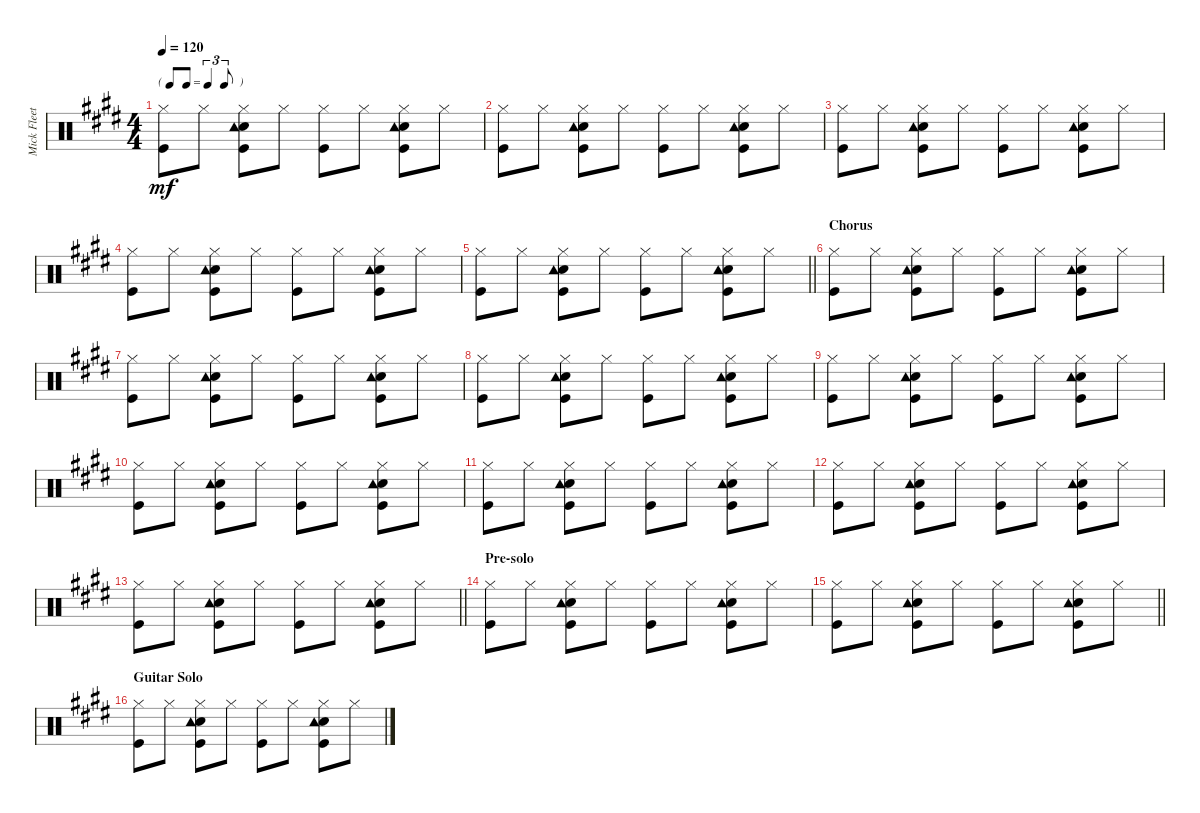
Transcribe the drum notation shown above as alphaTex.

\track ("Mick Fleetwood (Drums)" "Mick Fleet") {instrument percussion}
\staff {score}
\articulation defaults
\ts (4 4)
\tf triplet8th
\tempo 120
\clef neutral
\ks e
("Kick (hit)" "Hi-Hat (closed)").8{dy mf} "Hi-Hat (closed)".8 ("Kick (hit)" "Snare (hit) 2" "Hi-Hat (closed)" "Tambourine (hit)").8 "Hi-Hat (closed)".8 ("Kick (hit)" "Hi-Hat (closed)").8 "Hi-Hat (closed)".8 ("Kick (hit)" "Snare (hit) 2" "Hi-Hat (closed)" "Tambourine (hit)").8 "Hi-Hat (closed)".8 |
("Kick (hit)" "Hi-Hat (closed)").8 "Hi-Hat (closed)".8 ("Kick (hit)" "Snare (hit) 2" "Hi-Hat (closed)" "Tambourine (hit)").8 "Hi-Hat (closed)".8 ("Kick (hit)" "Hi-Hat (closed)").8 "Hi-Hat (closed)".8 ("Kick (hit)" "Snare (hit) 2" "Hi-Hat (closed)" "Tambourine (hit)").8 "Hi-Hat (closed)".8 |
("Kick (hit)" "Hi-Hat (closed)").8 "Hi-Hat (closed)".8 ("Kick (hit)" "Snare (hit) 2" "Hi-Hat (closed)" "Tambourine (hit)").8 "Hi-Hat (closed)".8 ("Kick (hit)" "Hi-Hat (closed)").8 "Hi-Hat (closed)".8 ("Kick (hit)" "Snare (hit) 2" "Hi-Hat (closed)" "Tambourine (hit)").8 "Hi-Hat (closed)".8 |
("Kick (hit)" "Hi-Hat (closed)").8 "Hi-Hat (closed)".8 ("Kick (hit)" "Snare (hit) 2" "Hi-Hat (closed)" "Tambourine (hit)").8 "Hi-Hat (closed)".8 ("Kick (hit)" "Hi-Hat (closed)").8 "Hi-Hat (closed)".8 ("Kick (hit)" "Snare (hit) 2" "Hi-Hat (closed)" "Tambourine (hit)").8 "Hi-Hat (closed)".8 |
\barLineRight lightlight
("Kick (hit)" "Hi-Hat (closed)").8 "Hi-Hat (closed)".8 ("Kick (hit)" "Snare (hit) 2" "Hi-Hat (closed)" "Tambourine (hit)").8 "Hi-Hat (closed)".8 ("Kick (hit)" "Hi-Hat (closed)").8 "Hi-Hat (closed)".8 ("Kick (hit)" "Snare (hit) 2" "Hi-Hat (closed)" "Tambourine (hit)").8 "Hi-Hat (closed)".8 |
\section ("" "Chorus")
("Kick (hit)" "Hi-Hat (closed)").8 "Hi-Hat (closed)".8 ("Kick (hit)" "Snare (hit) 2" "Hi-Hat (closed)" "Tambourine (hit)").8 "Hi-Hat (closed)".8 ("Kick (hit)" "Hi-Hat (closed)").8 "Hi-Hat (closed)".8 ("Kick (hit)" "Snare (hit) 2" "Hi-Hat (closed)" "Tambourine (hit)").8 "Hi-Hat (closed)".8 |
("Kick (hit)" "Hi-Hat (closed)").8 "Hi-Hat (closed)".8 ("Kick (hit)" "Snare (hit) 2" "Hi-Hat (closed)" "Tambourine (hit)").8 "Hi-Hat (closed)".8 ("Kick (hit)" "Hi-Hat (closed)").8 "Hi-Hat (closed)".8 ("Kick (hit)" "Snare (hit) 2" "Hi-Hat (closed)" "Tambourine (hit)").8 "Hi-Hat (closed)".8 |
("Kick (hit)" "Hi-Hat (closed)").8 "Hi-Hat (closed)".8 ("Kick (hit)" "Snare (hit) 2" "Hi-Hat (closed)" "Tambourine (hit)").8 "Hi-Hat (closed)".8 ("Kick (hit)" "Hi-Hat (closed)").8 "Hi-Hat (closed)".8 ("Kick (hit)" "Snare (hit) 2" "Hi-Hat (closed)" "Tambourine (hit)").8 "Hi-Hat (closed)".8 |
("Kick (hit)" "Hi-Hat (closed)").8 "Hi-Hat (closed)".8 ("Kick (hit)" "Snare (hit) 2" "Hi-Hat (closed)" "Tambourine (hit)").8 "Hi-Hat (closed)".8 ("Kick (hit)" "Hi-Hat (closed)").8 "Hi-Hat (closed)".8 ("Kick (hit)" "Snare (hit) 2" "Hi-Hat (closed)" "Tambourine (hit)").8 "Hi-Hat (closed)".8 |
("Kick (hit)" "Hi-Hat (closed)").8 "Hi-Hat (closed)".8 ("Kick (hit)" "Snare (hit) 2" "Hi-Hat (closed)" "Tambourine (hit)").8 "Hi-Hat (closed)".8 ("Kick (hit)" "Hi-Hat (closed)").8 "Hi-Hat (closed)".8 ("Kick (hit)" "Snare (hit) 2" "Hi-Hat (closed)" "Tambourine (hit)").8 "Hi-Hat (closed)".8 |
("Kick (hit)" "Hi-Hat (closed)").8 "Hi-Hat (closed)".8 ("Kick (hit)" "Snare (hit) 2" "Hi-Hat (closed)" "Tambourine (hit)").8 "Hi-Hat (closed)".8 ("Kick (hit)" "Hi-Hat (closed)").8 "Hi-Hat (closed)".8 ("Kick (hit)" "Snare (hit) 2" "Hi-Hat (closed)" "Tambourine (hit)").8 "Hi-Hat (closed)".8 |
("Kick (hit)" "Hi-Hat (closed)").8 "Hi-Hat (closed)".8 ("Kick (hit)" "Snare (hit) 2" "Hi-Hat (closed)" "Tambourine (hit)").8 "Hi-Hat (closed)".8 ("Kick (hit)" "Hi-Hat (closed)").8 "Hi-Hat (closed)".8 ("Kick (hit)" "Snare (hit) 2" "Hi-Hat (closed)" "Tambourine (hit)").8 "Hi-Hat (closed)".8 |
\barLineRight lightlight
("Kick (hit)" "Hi-Hat (closed)").8 "Hi-Hat (closed)".8 ("Kick (hit)" "Snare (hit) 2" "Hi-Hat (closed)" "Tambourine (hit)").8 "Hi-Hat (closed)".8 ("Kick (hit)" "Hi-Hat (closed)").8 "Hi-Hat (closed)".8 ("Kick (hit)" "Snare (hit) 2" "Hi-Hat (closed)" "Tambourine (hit)").8 "Hi-Hat (closed)".8 |
\section ("" "Pre-solo")
("Kick (hit)" "Hi-Hat (closed)").8 "Hi-Hat (closed)".8 ("Kick (hit)" "Snare (hit) 2" "Hi-Hat (closed)" "Tambourine (hit)").8 "Hi-Hat (closed)".8 ("Kick (hit)" "Hi-Hat (closed)").8 "Hi-Hat (closed)".8 ("Kick (hit)" "Snare (hit) 2" "Hi-Hat (closed)" "Tambourine (hit)").8 "Hi-Hat (closed)".8 |
\barLineRight lightlight
("Kick (hit)" "Hi-Hat (closed)").8 "Hi-Hat (closed)".8 ("Kick (hit)" "Snare (hit) 2" "Hi-Hat (closed)" "Tambourine (hit)").8 "Hi-Hat (closed)".8 ("Kick (hit)" "Hi-Hat (closed)").8 "Hi-Hat (closed)".8 ("Kick (hit)" "Snare (hit) 2" "Hi-Hat (closed)" "Tambourine (hit)").8 "Hi-Hat (closed)".8 |
\section ("" "Guitar Solo")
("Kick (hit)" "Hi-Hat (closed)").8 "Hi-Hat (closed)".8 ("Kick (hit)" "Snare (hit) 2" "Hi-Hat (closed)" "Tambourine (hit)").8 "Hi-Hat (closed)".8 ("Kick (hit)" "Hi-Hat (closed)").8 "Hi-Hat (closed)".8 ("Kick (hit)" "Snare (hit) 2" "Hi-Hat (closed)" "Tambourine (hit)").8 "Hi-Hat (closed)".8
